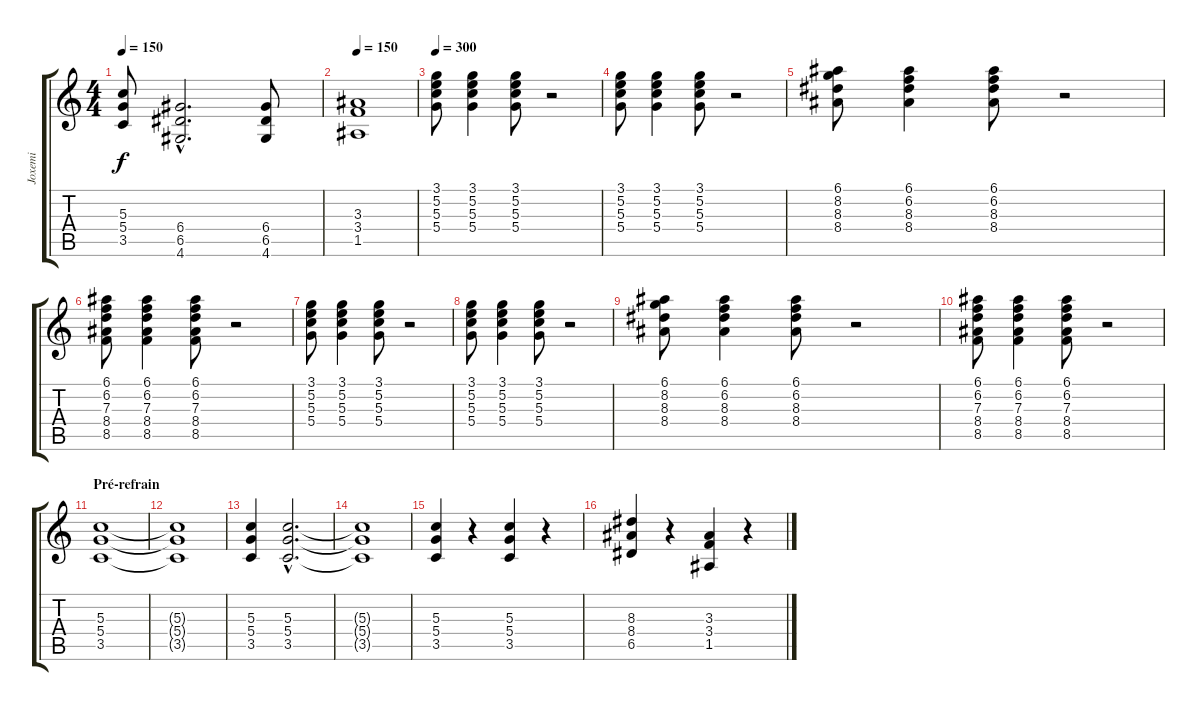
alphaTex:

\track ("Joxemi" "Joxemi") {instrument distortionguitar}
\staff {score tabs}
\tuning (E4 B3 G3 D3 A2 E2) {hide}
\ts (4 4)
\tempo 150
\clef g2
\ks c
(5.3 5.4 3.5).8{dy f} (6.4{hac} 6.5{hac} 4.6{hac}).2{d} (6.4 6.5 4.6).8 |
\tempo 150
(3.3 3.4 1.5).1 |
\tempo 300
(3.1 5.2 5.3 5.4).8{instrument electricguitarmuted} (3.1 5.2 5.3 5.4).4 (3.1 5.2 5.3 5.4).8 r.2 |
(3.1 5.2 5.3 5.4).8 (3.1 5.2 5.3 5.4).4 (3.1 5.2 5.3 5.4).8 r.2 |
(6.1 8.2 8.3 8.4).8 (6.1 6.2 8.3 8.4).4 (6.1 6.2 8.3 8.4).8 r.2 |
(6.1 6.2 7.3 8.4 8.5).8 (6.1 6.2 7.3 8.4 8.5).4 (6.1 6.2 7.3 8.4 8.5).8 r.2 |
(3.1 5.2 5.3 5.4).8{instrument electricguitarmuted} (3.1 5.2 5.3 5.4).4 (3.1 5.2 5.3 5.4).8 r.2 |
(3.1 5.2 5.3 5.4).8 (3.1 5.2 5.3 5.4).4 (3.1 5.2 5.3 5.4).8 r.2 |
(6.1 8.2 8.3 8.4).8 (6.1 6.2 8.3 8.4).4 (6.1 6.2 8.3 8.4).8 r.2 |
(6.1 6.2 7.3 8.4 8.5).8 (6.1 6.2 7.3 8.4 8.5).4 (6.1 6.2 7.3 8.4 8.5).8 r.2 |
\section ("" "Pré-refrain")
(5.3 5.4 3.5).1{instrument distortionguitar} |
(5.3{t} 5.4{t} 3.5{t}).1 |
(5.3 5.4 3.5).4 (5.3{hac} 5.4{hac} 3.5{hac}).2{d} |
(5.3{t} 5.4{t} 3.5{t}).1 |
(5.3 5.4 3.5).4 r.4 (5.3 5.4 3.5).4 r.4 |
(8.3 8.4 6.5).4 r.4 (3.3 3.4 1.5).4 r.4
